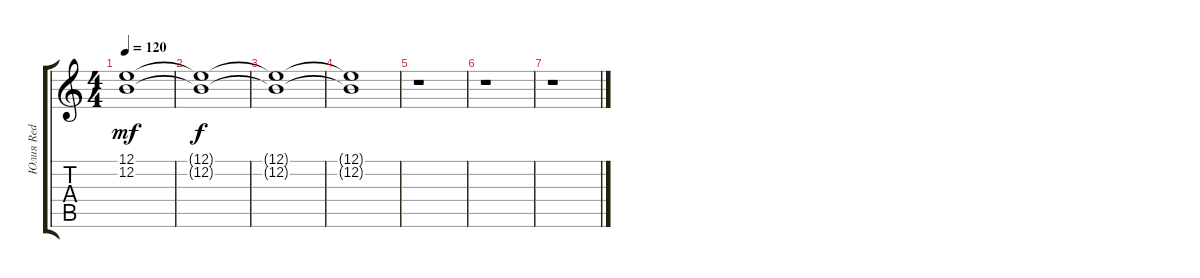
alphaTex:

\track ("Юлия Red" "Юлия Red") {instrument tremolostrings}
\staff {score tabs}
\tuning (E4 B3 G3 D3 A2 E2) {hide}
\ts (4 4)
\tempo 120
\clef g2
\ks c
(12.1 12.2).1{dy mf} |
(12.1{t} 12.2{t}).1{dy f} |
(12.1{t} 12.2{t}).1 |
(12.1{t} 12.2{t}).1 |
r.1 |
r.1 |
r.1
